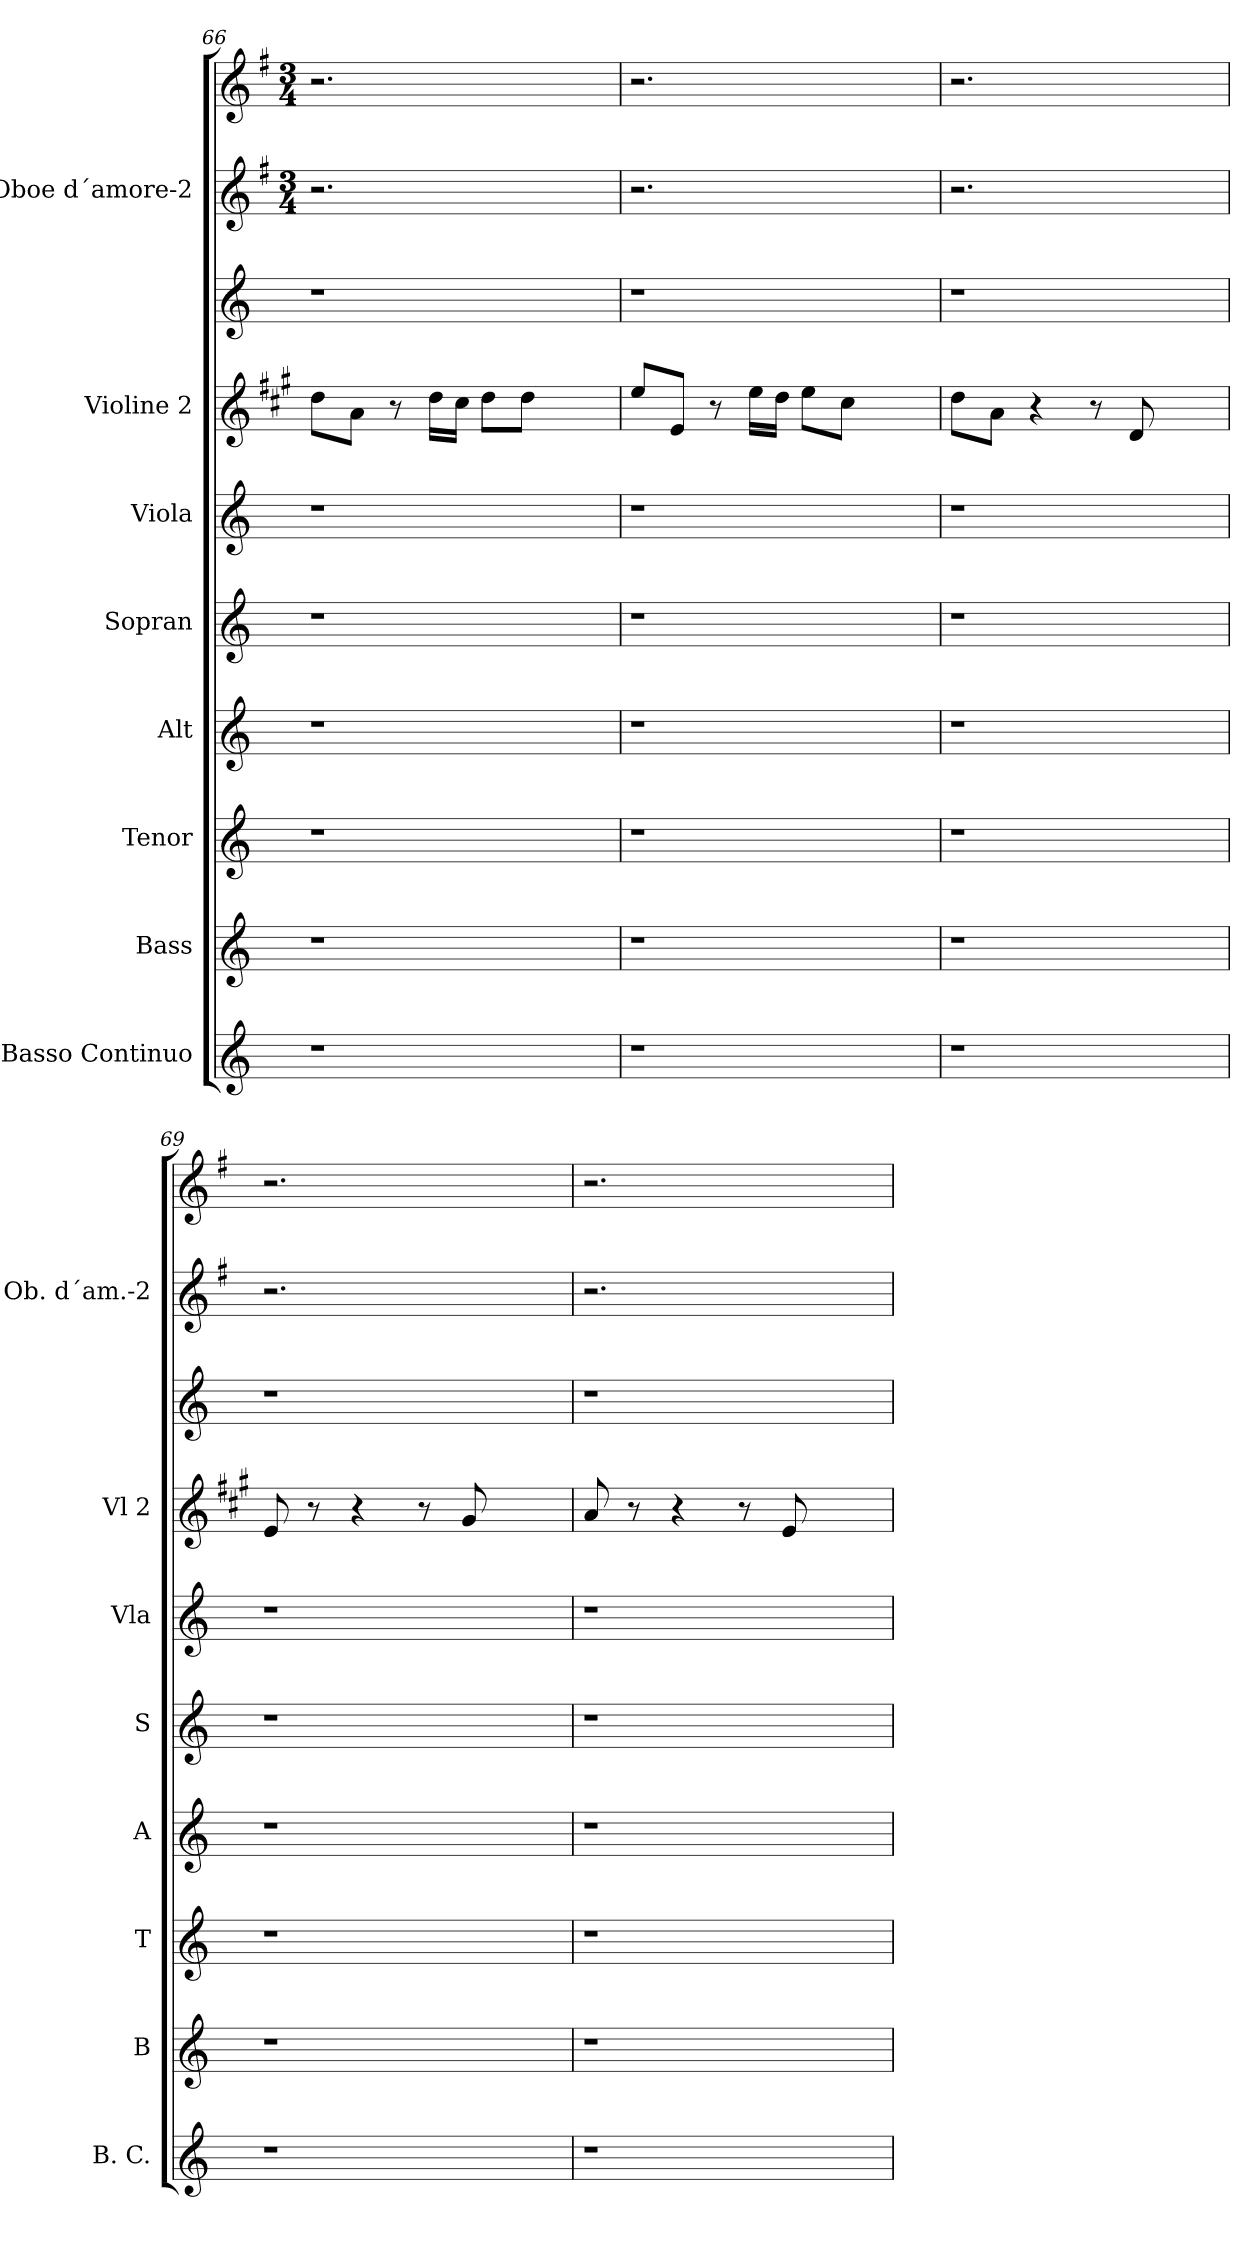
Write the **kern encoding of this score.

**kern	**kern	**kern	**kern	**kern	**kern	**kern	**kern	**kern	**kern
*part8	*part7	*part6	*part5	*part4	*part3	*part2	*part2	*part1	*part1
*staff10	*staff9	*staff8	*staff7	*staff6	*staff5	*staff4	*staff3	*staff2	*staff1
*I"Basso Continuo	*I"Bass	*I"Tenor	*I"Alt	*I"Sopran	*I"Viola	*I"Violine 2	*	*I"Oboe d´amore-2	*
*I'B. C.	*I'B	*I'T	*I'A	*I'S	*I'Vla	*I'Vl 2	*	*I'Ob. d´am.-2	*
*clefG2	*clefG2	*clefG2	*clefG2	*clefG2	*clefG2	*clefG2	*clefG2	*clefG2	*clefG2
*	*	*	*	*	*	*	*	*ITrd4c7	*ITrd4c7
*k[]	*k[]	*k[]	*k[]	*k[]	*k[]	*k[f#c#g#]	*	*k[]	*k[]
*	*	*	*	*	*	*	*	*M3/4	*M3/4
=66	=66	=66	=66	=66	=66	=66	=66	=66	=66
1r	1r	1r	1r	1r	1r	8dd\L	1r	2.r	2.r
.	.	.	.	.	.	8a\J	.	.	.
.	.	.	.	.	.	8r	.	.	.
.	.	.	.	.	.	16dd\LL	.	.	.
.	.	.	.	.	.	16cc#\JJ	.	.	.
.	.	.	.	.	.	8dd\L	.	.	.
.	.	.	.	.	.	8dd\J	.	.	.
.	.	.	.	.	.	4ryy	.	4ryy	4ryy
=67	=67	=67	=67	=67	=67	=67	=67	=67	=67
1r	1r	1r	1r	1r	1r	8ee/L	1r	2.r	2.r
.	.	.	.	.	.	8e/J	.	.	.
.	.	.	.	.	.	8r	.	.	.
.	.	.	.	.	.	16ee\LL	.	.	.
.	.	.	.	.	.	16dd\JJ	.	.	.
.	.	.	.	.	.	8ee\L	.	.	.
.	.	.	.	.	.	8cc#\J	.	.	.
.	.	.	.	.	.	4ryy	.	4ryy	4ryy
!!LO:LB:g=z
=68	=68	=68	=68	=68	=68	=68	=68	=68	=68
1r	1r	1r	1r	1r	1r	8dd\L	1r	2.r	2.r
.	.	.	.	.	.	8a\J	.	.	.
.	.	.	.	.	.	4r	.	.	.
.	.	.	.	.	.	8r	.	.	.
.	.	.	.	.	.	8d/	.	.	.
.	.	.	.	.	.	4ryy	.	4ryy	4ryy
=69	=69	=69	=69	=69	=69	=69	=69	=69	=69
1r	1r	1r	1r	1r	1r	8e/	1r	2.r	2.r
.	.	.	.	.	.	8r	.	.	.
.	.	.	.	.	.	4r	.	.	.
.	.	.	.	.	.	8r	.	.	.
.	.	.	.	.	.	8g#/	.	.	.
.	.	.	.	.	.	4ryy	.	4ryy	4ryy
=70	=70	=70	=70	=70	=70	=70	=70	=70	=70
1r	1r	1r	1r	1r	1r	8a/	1r	2.r	2.r
.	.	.	.	.	.	8r	.	.	.
.	.	.	.	.	.	4r	.	.	.
.	.	.	.	.	.	8r	.	.	.
.	.	.	.	.	.	8e/	.	.	.
.	.	.	.	.	.	4ryy	.	4ryy	4ryy
=	=	=	=	=	=	=	=	=	=
*-	*-	*-	*-	*-	*-	*-	*-	*-	*-
